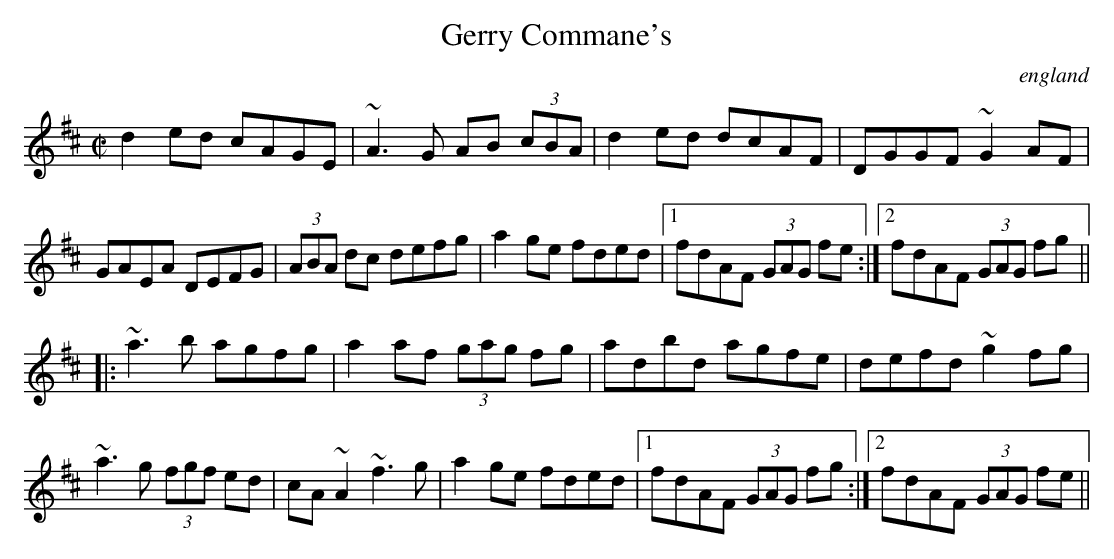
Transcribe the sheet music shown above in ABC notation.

X:1
T:Gerry Commane's
O:england
M:C|
K:D
d2ed cAGE|~A3G AB (3cBA|d2ed dcAF|DGGF ~G2AF|
GAEA DEFG|(3ABA dc defg|a2ge fded|1 fdAF (3GAG fe:|2 fdAF (3GAG fg||
|:~a3b agfg|a2af (3gag fg|adbd agfe|defd ~g2fg|
~a3g (3fgf ed|cA~A2 ~f3g|a2ge fded|1 fdAF (3GAG fg:|2 fdAF (3GAG fe||
